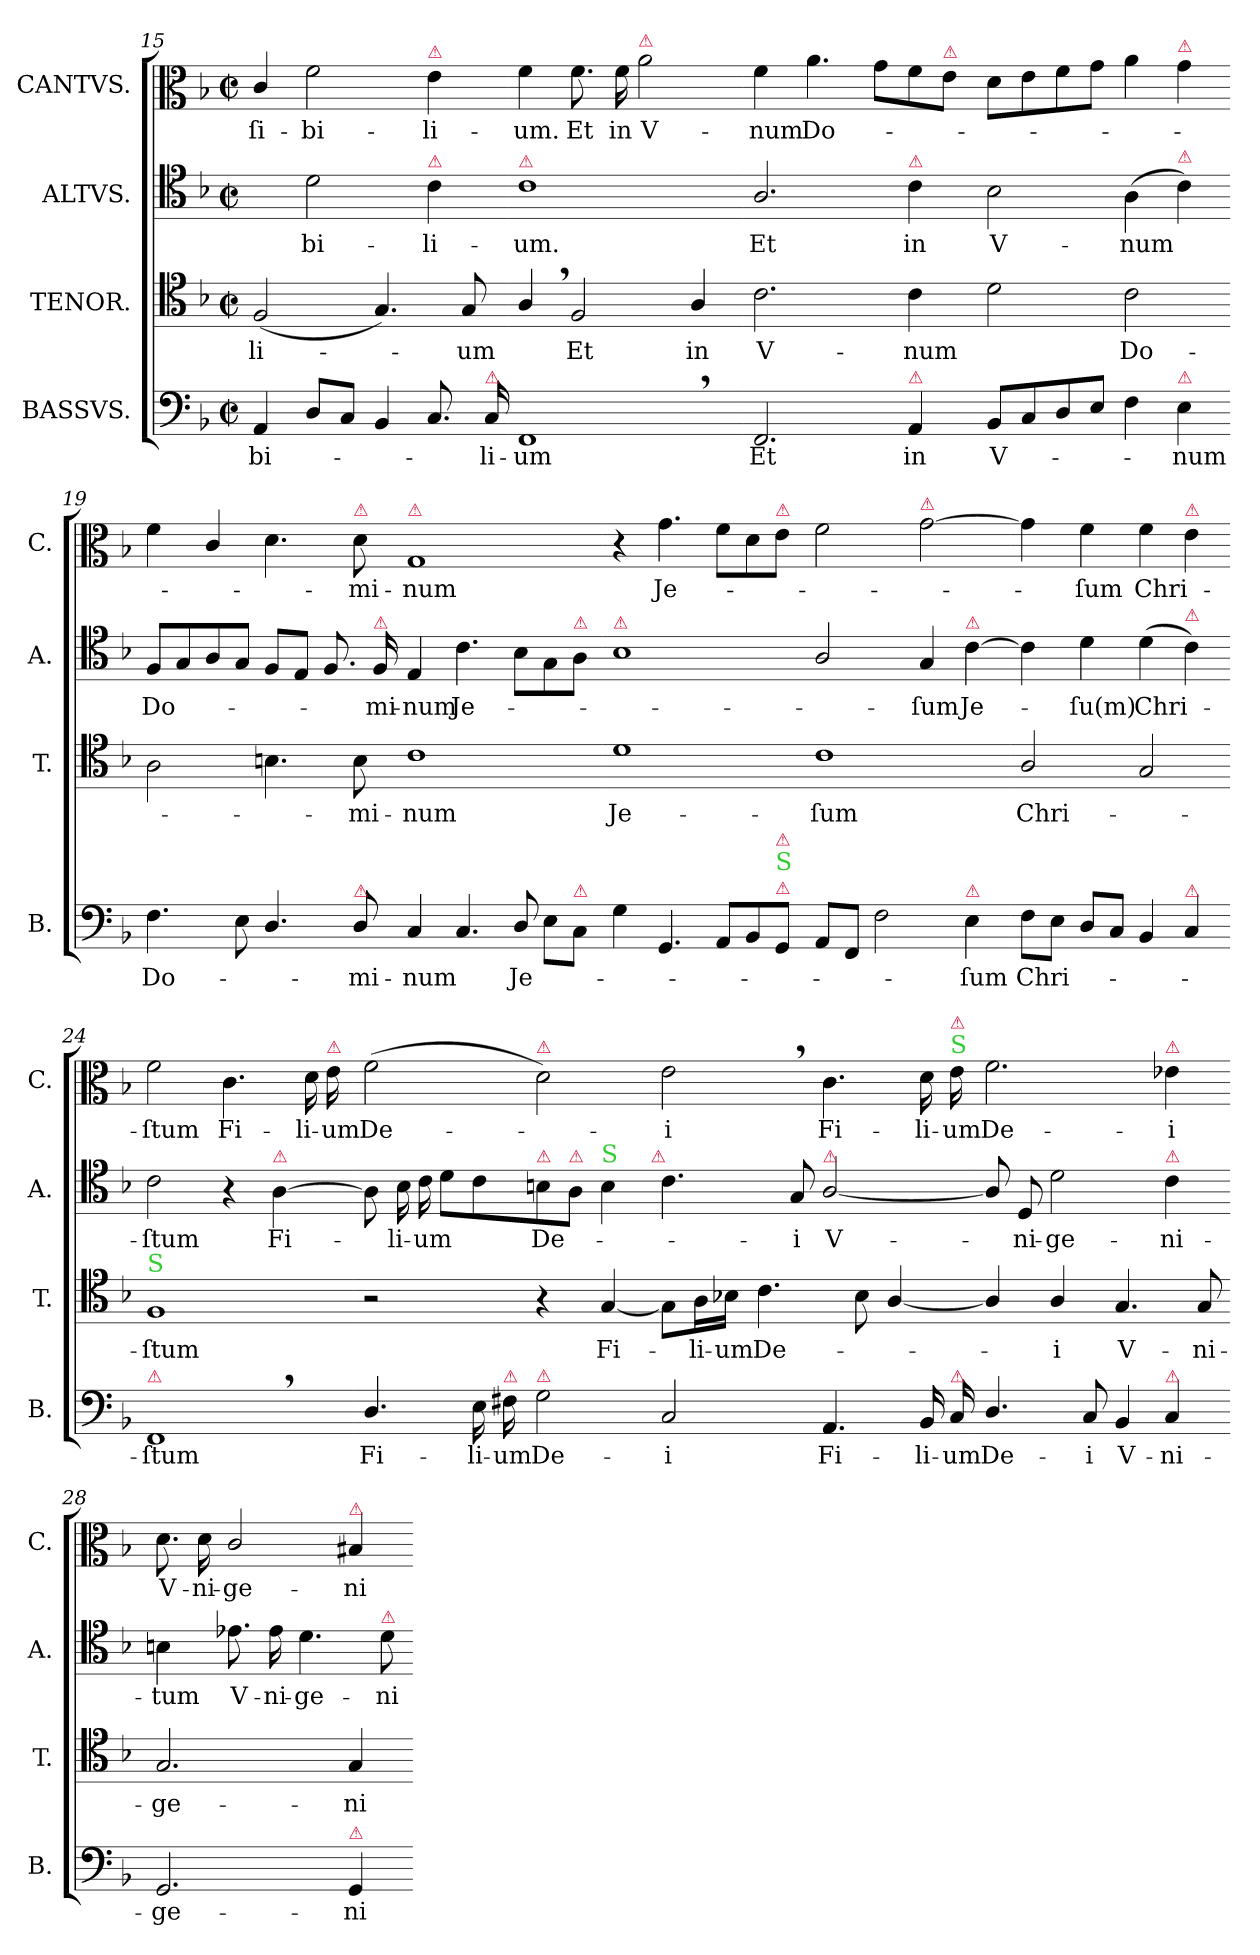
**kern	**text	**kern	**text	**kern	**text	**kern	**text
*part4	*part4	*part3	*part3	*part2	*part2	*part1	*part1
*staff4	*staff4	*staff3	*staff3	*staff2	*staff2	*staff1	*staff1
*I"BASSVS.	*	*I"TENOR.	*	*I"ALTVS.	*	*I"CANTVS.	*
*I'B.	*	*I'T.	*	*I'A.	*	*I'C.	*
*clefF4	*	*clefC4	*	*clefC4	*	*clefC3	*
*k[b-]	*	*k[b-]	*	*k[b-]	*	*k[b-]	*
*F:	*	*F:	*	*F:	*	*F:	*
*M2/2	*	*M2/2	*	*M2/2	*	*M2/2	*
*met(c|)	*	*met(c|)	*	*met(c|)	*	*met(c|)	*
=15	=15	=15	=15	=15	=15	=15	=15
4AA/	-bi-	(2F/	-li-	4ryy	.	4c/	-ſi-
8D/L	.	.	.	2d\	-bi-	2f\	-bi-
8C/J	.	.	.	.	.	.	.
4BB-/	.	4.G/)	.	.	.	.	.
!	!	!	!	!	!	!LO:TX:a:color=crimson:t=⚠	!
!	!	!	!	!LO:TX:a:color=crimson:t=⚠	!	!	!
8.C/	.	.	.	4c\	-li-	4e\	-li-
.	.	8G/	-um	.	.	.	.
!LO:TX:a:color=crimson:t=⚠	!	!	!	!	!	!	!
16C/	-li-	.	.	.	.	.	.
=16-	=16-	=16-	=16-	=16-	=16-	=16-	=16-
!	!	!	!	!LO:TX:a:color=crimson:t=⚠	!	!	!
1FF,</	-um	4A,</	.	1c\	-um.	4f\	-um.
.	.	2F/	Et	.	.	8.f\	Et
.	.	.	.	.	.	16f\	in
!	!	!	!	!	!	!LO:TX:a:color=crimson:t=⚠	!
.	.	.	.	.	.	2a\	V-
.	.	4A/	in	.	.	.	.
=17-	=17-	=17-	=17-	=17-	=17-	=17-	=17-
2.FF/	Et	2.c\	V-	2.A/	Et	4f\	-num
.	.	.	.	.	.	4.a\	Do-
.	.	.	.	.	.	8g\L	.
!	!	!	!	!LO:TX:a:color=crimson:t=⚠	!	!	!
!LO:TX:a:color=crimson:t=⚠	!	!	!	!	!	!	!
4AA/	in	4c\	-num	4c\	in	8f\	.
!	!	!	!	!	!	!LO:TX:a:color=crimson:t=⚠	!
.	.	.	.	.	.	8e\J	.
=18-	=18-	=18-	=18-	=18-	=18-	=18-	=18-
8BB-/L	V-	2d\	.	2B-\	V-	8d\L	.
8C/	.	.	.	.	.	8e\	.
8D/	.	.	.	.	.	8f\	.
8E/J	.	.	.	.	.	8g\J	.
4F\	.	2c\	Do-	(4A\	-num	4a\	.
!	!	!	!	!	!	!LO:TX:a:color=crimson:t=⚠	!
!	!	!	!	!LO:TX:a:color=crimson:t=⚠	!	!	!
!LO:TX:a:color=crimson:t=⚠	!	!	!	!	!	!	!
4E\	-num	.	.	4c\)	.	4g\	.
=19-	=19-	=19-	=19-	=19-	=19-	=19-	=19-
4.F\	Do-	2A\	.	8F/L	Do-	4f\	.
.	.	.	.	8G/	.	.	.
.	.	.	.	8A/	.	4c/	.
8E\	.	.	.	8G/J	.	.	.
4.D/	.	4.Bn\	.	8F/L	.	4.d\	.
.	.	.	.	8E/J	.	.	.
.	.	.	.	8.F/	.	.	.
!	!	!	!	!	!	!LO:TX:a:color=crimson:t=⚠	!
!LO:TX:a:color=crimson:t=⚠	!	!	!	!	!	!	!
8D/	-mi-	8B\	-mi-	.	.	8d\	-mi-
!	!	!	!	!LO:TX:a:color=crimson:t=⚠	!	!	!
.	.	.	.	16F/	-mi-	.	.
=20-	=20-	=20-	=20-	=20-	=20-	=20-	=20-
!	!	!	!	!	!	!LO:TX:a:color=crimson:t=⚠	!
4C/	-num	1c\	-num	4E/	-num	1G/	-num
4.C/	.	.	.	4.c\	Je-	.	.
8D/	Je-	.	.	8B-\L	.	.	.
8E\L	.	.	.	8G\	.	.	.
!	!	!	!	!LO:TX:a:color=crimson:t=⚠	!	!	!
!LO:TX:a:color=crimson:t=⚠	!	!	!	!	!	!	!
8C\J	.	.	.	8A\J	.	.	.
=21-	=21-	=21-	=21-	=21-	=21-	=21-	=21-
!	!	!	!	!LO:TX:a:color=crimson:t=⚠	!	!	!
4G\	.	1d\	Je-	1B-\	.	4r	.
4.GG/	.	.	.	.	.	4.g\	Je-
8AA/L	.	.	.	.	.	8f\L	.
8BB-/	.	.	.	.	.	8d\	.
!	!	!	!	!	!	!LO:TX:a:color=crimson:t=⚠	!
!LO:TX:a:color=crimson:t=⚠	!	!	!	!	!	!	!
!LO:TX:a:color=limegreen:t=S	!	!	!	!	!	!	!
!LO:TX:a:color=crimson:t=⚠	!	!	!	!	!	!	!
8GG/J	.	.	.	.	.	8e\J	.
=22-	=22-	=22-	=22-	=22-	=22-	=22-	=22-
8AA/L	.	1c\	-ſum	2A/	.	2f\	.
8FF/J	.	.	.	.	.	.	.
2F\	.	.	.	.	.	.	.
!	!	!	!	!	!	!LO:TX:a:color=crimson:t=⚠	!
.	.	.	.	4G/	-ſum	[2g\	.
!	!	!	!	!LO:TX:a:color=crimson:t=⚠	!	!	!
!LO:TX:a:color=crimson:t=⚠	!	!	!	!	!	!	!
4E\	-ſum	.	.	[4c\	Je-	.	.
=23-	=23-	=23-	=23-	=23-	=23-	=23-	=23-
8F\L	Chri-	2A/	Chri-	4c\]	.	4g\]	.
8E\J	.	.	.	.	.	.	.
8D/L	.	.	.	4d\	-ſu(m)	4f\	-ſum
8C/J	.	.	.	.	.	.	.
4BB-/	.	2G/	.	(4d\	Chri-	4f\	Chri-
!	!	!	!	!	!	!LO:TX:a:color=crimson:t=⚠	!
!	!	!	!	!LO:TX:a:color=crimson:t=⚠	!	!	!
!LO:TX:a:color=crimson:t=⚠	!	!	!	!	!	!	!
4C/	.	.	.	4c\)	.	4e\	.
=24-	=24-	=24-	=24-	=24-	=24-	=24-	=24-
!	!	!LO:TX:a:color=limegreen:t=S	!	!	!	!	!
!LO:TX:a:color=crimson:t=⚠	!	!	!	!	!	!	!
1FF,</	-ſtum	1F/	-ſtum	2c\	-ſtum	2f\	-ſtum
.	.	.	.	4r	.	4.c\	Fi-
!	!	!	!	!LO:TX:a:color=crimson:t=⚠	!	!	!
.	.	.	.	[4A\	Fi-	.	.
.	.	.	.	.	.	16d\	-li-
!	!	!	!	!	!	!LO:TX:a:color=crimson:t=⚠	!
.	.	.	.	.	.	16e\	-um
=25-	=25-	=25-	=25-	=25-	=25-	=25-	=25-
4.D/	Fi-	2r	.	8A\]	.	(2f\	De-
.	.	.	.	16B-\	-li-	.	.
.	.	.	.	16c\	-um	.	.
.	.	.	.	8d\L	.	.	.
16E\	-li-	.	.	8c\	.	.	.
!LO:TX:a:color=crimson:t=⚠	!	!	!	!	!	!	!
16F#X\	-um	.	.	.	.	.	.
!	!	!	!	!	!	!LO:TX:a:color=crimson:t=⚠	!
!	!	!	!	!LO:TX:a:color=crimson:t=⚠	!	!	!
!LO:TX:a:color=crimson:t=⚠	!	!	!	!	!	!	!
2G\	De-	4r	.	8Bn\	De-	2d\)	.
!	!	!	!	!LO:TX:a:color=crimson:t=⚠	!	!	!
.	.	.	.	8A\J	.	.	.
!	!	!	!	!LO:TX:a:color=limegreen:t=S	!	!	!
.	.	[4G/	Fi-	4B\	.	.	.
!	!	!	!	!LO:TX:a:color=crimson:t=⚠	!	!	!
=26-	=26-	=26-	=26-	=26-	=26-	=26-	=26-
2C/	-i	8G\L]	.	4.c\	.	2e,<\	-i
.	.	16A\L	-li-	.	.	.	.
.	.	16B-X\JJ	-um	.	.	.	.
.	.	4.c\	De-	.	.	.	.
.	.	.	.	8G/	-i	.	.
!	!	!	!	!LO:TX:a:color=crimson:t=⚠	!	!	!
!	!LO:LY:i	!	!	!	!	!	!
4.AA/	Fi-	.	.	[2A/	V-	4.c\	Fi-
.	.	8B-\	.	.	.	.	.
.	.	[4A/	.	.	.	.	.
!	!LO:LY:i	!	!	!	!	!	!
16BB-/	-li-	.	.	.	.	16d\	-li-
!	!	!	!	!	!	!LO:TX:a:color=limegreen:t=S	!
!	!	!	!	!	!	!LO:TX:a:color=crimson:t=⚠	!
!LO:TX:a:color=crimson:t=⚠	!	!	!	!	!	!	!
!	!LO:LY:i	!	!	!	!	!	!
16C/	-um	.	.	.	.	16e\	-um
=27-	=27-	=27-	=27-	=27-	=27-	=27-	=27-
!	!LO:LY:i	!	!	!	!	!	!
4.D/	De-	4A/]	.	8A/]	.	2.f\	De-
.	.	.	.	8D/	-ni-	.	.
.	.	4A/	-i	2d\	-ge-	.	.
!	!LO:LY:i	!	!	!	!	!	!
8C/	-i	.	.	.	.	.	.
4BB-/	V-	4.G/	V-	.	.	.	.
!	!	!	!	!	!	!LO:TX:a:color=crimson:t=⚠	!
!	!	!	!	!LO:TX:a:color=crimson:t=⚠	!	!	!
!LO:TX:a:color=crimson:t=⚠	!	!	!	!	!	!	!
4C/	-ni-	.	.	4c\	-ni-	4e-X\	-i
.	.	8G/	-ni-	.	.	.	.
=28-	=28-	=28-	=28-	=28-	=28-	=28-	=28-
2.GG/	-ge-	2.G/	-ge-	4Bn\	-tum	8.d\	V-
.	.	.	.	.	.	16d\	-ni-
.	.	.	.	8.e-X\	V-	2c/	-ge-
.	.	.	.	16e-\	-ni-	.	.
.	.	.	.	4.d\	-ge-	.	.
!	!	!	!	!	!	!LO:TX:a:color=crimson:t=⚠	!
!LO:TX:a:color=crimson:t=⚠	!	!	!	!	!	!	!
4GG/	-ni-	4G/	-ni-	.	.	4B#X/	-ni-
!	!	!	!	!LO:TX:a:color=crimson:t=⚠	!	!	!
.	.	.	.	8d\	-ni-	.	.
=-	=-	=-	=-	=-	=-	=-	=-
*-	*-	*-	*-	*-	*-	*-	*-
